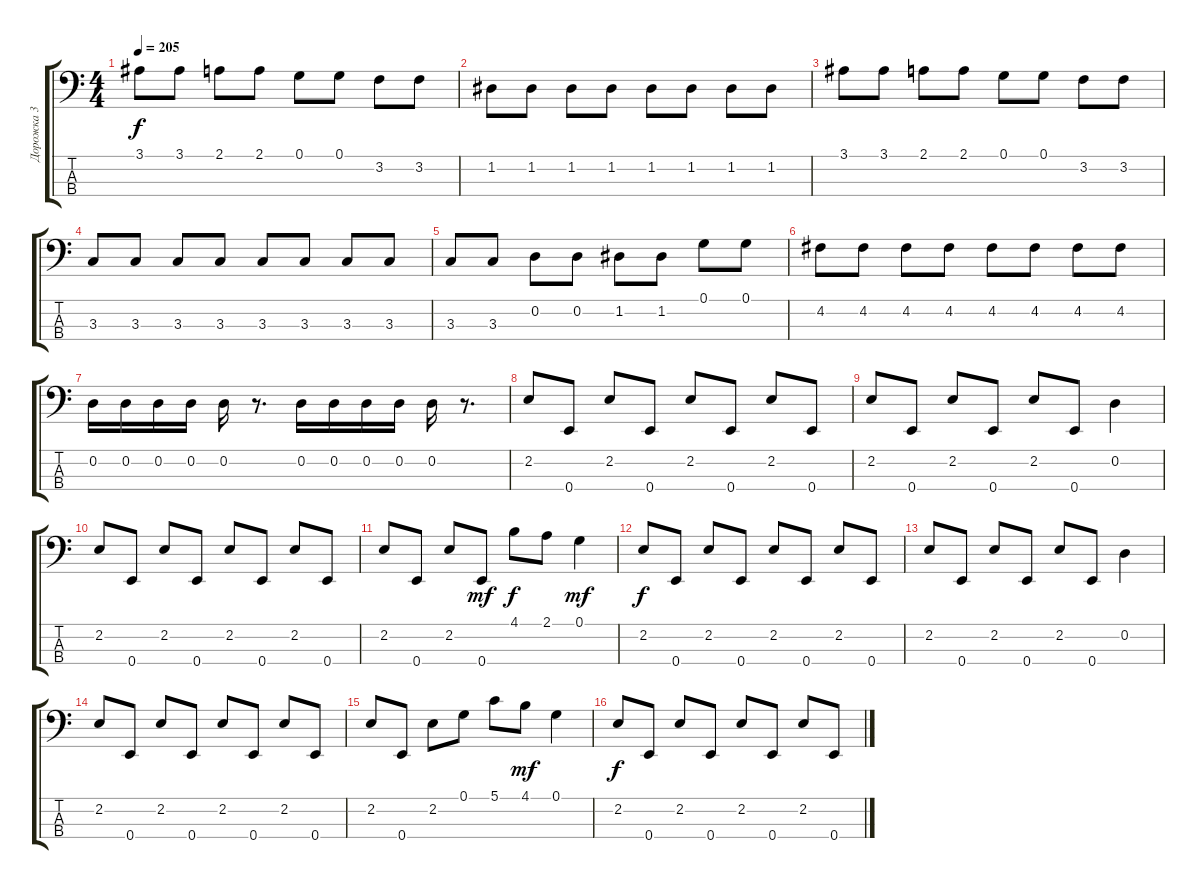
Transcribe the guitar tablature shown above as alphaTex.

\track ("Дорожка 3" "Дорожка 3") {instrument electricbassfinger}
\staff {score tabs}
\tuning (G2 D2 A1 E1) {hide}
\ts (4 4)
\tempo 205
\clef f4
\ks c
3.1.8{dy f} 3.1.8 2.1.8 2.1.8 0.1.8 0.1.8 3.2.8 3.2.8 |
1.2.8 1.2.8 1.2.8 1.2.8 1.2.8 1.2.8 1.2.8 1.2.8 |
3.1.8 3.1.8 2.1.8 2.1.8 0.1.8 0.1.8 3.2.8 3.2.8 |
3.3.8 3.3.8 3.3.8 3.3.8 3.3.8 3.3.8 3.3.8 3.3.8 |
3.3.8 3.3.8 0.2.8 0.2.8 1.2.8 1.2.8 0.1.8 0.1.8 |
4.2.8 4.2.8 4.2.8 4.2.8 4.2.8 4.2.8 4.2.8 4.2.8 |
0.2.16 0.2.16 0.2.16 0.2.16 0.2.16 r.8{d} 0.2.16 0.2.16 0.2.16 0.2.16 0.2.16 r.8{d} |
2.2.8 0.4.8 2.2.8 0.4.8 2.2.8 0.4.8 2.2.8 0.4.8 |
2.2.8 0.4.8 2.2.8 0.4.8 2.2.8 0.4.8 0.2.4 |
2.2.8 0.4.8 2.2.8 0.4.8 2.2.8 0.4.8 2.2.8 0.4.8 |
2.2.8 0.4.8 2.2.8 0.4.8{dy mf} 4.1.8{dy f} 2.1.8 0.1.4{dy mf} |
2.2.8{dy f} 0.4.8 2.2.8 0.4.8 2.2.8 0.4.8 2.2.8 0.4.8 |
2.2.8 0.4.8 2.2.8 0.4.8 2.2.8 0.4.8 0.2.4 |
2.2.8 0.4.8 2.2.8 0.4.8 2.2.8 0.4.8 2.2.8 0.4.8 |
2.2.8 0.4.8 2.2.8 0.1.8 5.1.8 4.1.8{dy mf} 0.1.4 |
2.2.8{dy f} 0.4.8 2.2.8 0.4.8 2.2.8 0.4.8 2.2.8 0.4.8
